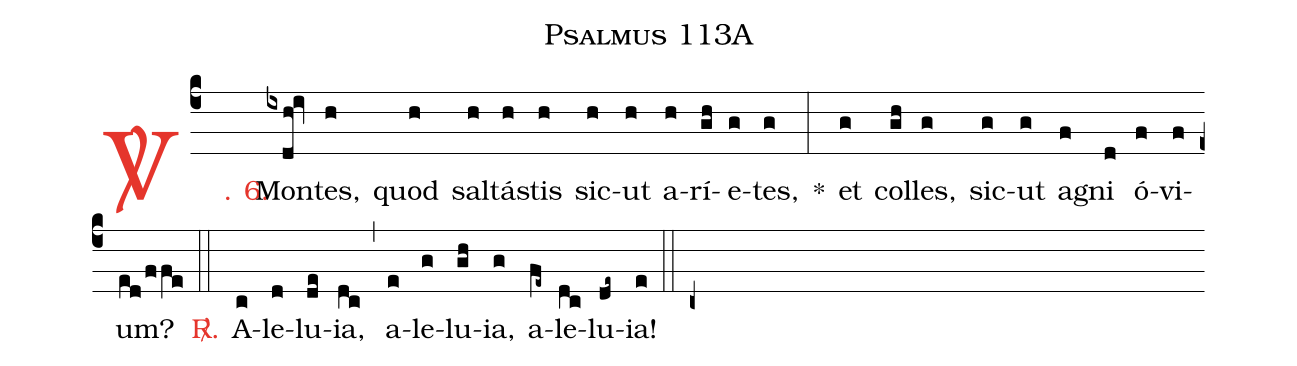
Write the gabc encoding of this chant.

name: Psalmus 113A;
%%
(c4)

<c><sp>V/</sp>. 6.</c>() Mon(ixdh!iv)tes,(h) quod(h) sal(h)tá(h)stis(h) sic(h)ut(h) a(h)rí(gh)e(g)tes,(g) *(:) et(g) col(gh)les,(g) sic(g)ut(g) a(f)gni(d) ó(f)vi(f)um?(ed/ffe)

(::)

<c><sp>R/</sp>.</c>() A(c)le(d)lu(de)ia,(dc) (,) a(e)le(g)lu(gh)ia,(g) a(fe~)le(dc)lu(de~)ia!(e)

(::)

(c+)
